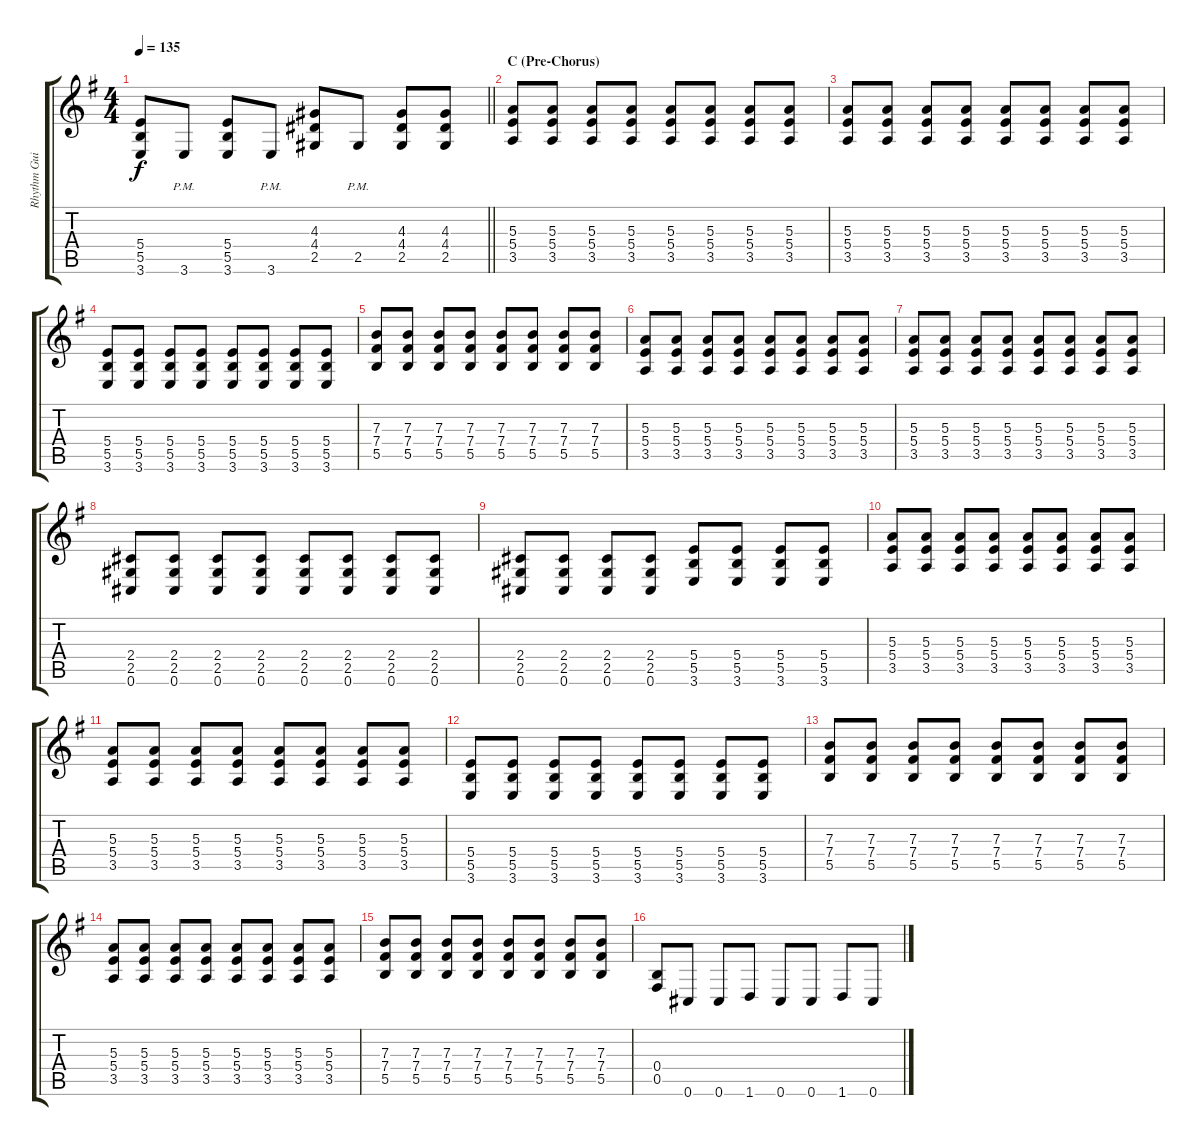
\track ("Rhythm Guitar (Christofer Johnsson)" "Rhythm Gui") {instrument distortionguitar}
\staff {score tabs}
\tuning (Db4 Ab3 E3 B2 Gb2 Db2) {hide}
\ts (4 4)
\tempo 135
\clef g2
\barLineRight lightlight
\ks eminor
(5.4 5.5 3.6).8{dy f} 3.6{pm}.8 (5.4 5.5 3.6).8 3.6{pm}.8 (4.3 4.4 2.5).8 2.5{pm}.8 (4.3 4.4 2.5).8 (4.3 4.4 2.5).8 |
\section ("" "C (Pre-Chorus)")
(5.3 5.4 3.5).8{volume 13 instrument distortionguitar} (5.3 5.4 3.5).8 (5.3 5.4 3.5).8 (5.3 5.4 3.5).8 (5.3 5.4 3.5).8 (5.3 5.4 3.5).8 (5.3 5.4 3.5).8 (5.3 5.4 3.5).8 |
(5.3 5.4 3.5).8 (5.3 5.4 3.5).8 (5.3 5.4 3.5).8 (5.3 5.4 3.5).8 (5.3 5.4 3.5).8 (5.3 5.4 3.5).8 (5.3 5.4 3.5).8 (5.3 5.4 3.5).8 |
(5.4 5.5 3.6).8 (5.4 5.5 3.6).8 (5.4 5.5 3.6).8 (5.4 5.5 3.6).8 (5.4 5.5 3.6).8 (5.4 5.5 3.6).8 (5.4 5.5 3.6).8 (5.4 5.5 3.6).8 |
(7.3 7.4 5.5).8 (7.3 7.4 5.5).8 (7.3 7.4 5.5).8 (7.3 7.4 5.5).8 (7.3 7.4 5.5).8 (7.3 7.4 5.5).8 (7.3 7.4 5.5).8 (7.3 7.4 5.5).8 |
(5.3 5.4 3.5).8 (5.3 5.4 3.5).8 (5.3 5.4 3.5).8 (5.3 5.4 3.5).8 (5.3 5.4 3.5).8 (5.3 5.4 3.5).8 (5.3 5.4 3.5).8 (5.3 5.4 3.5).8 |
(5.3 5.4 3.5).8 (5.3 5.4 3.5).8 (5.3 5.4 3.5).8 (5.3 5.4 3.5).8 (5.3 5.4 3.5).8 (5.3 5.4 3.5).8 (5.3 5.4 3.5).8 (5.3 5.4 3.5).8 |
(2.4 2.5 0.6).8 (2.4 2.5 0.6).8 (2.4 2.5 0.6).8 (2.4 2.5 0.6).8 (2.4 2.5 0.6).8 (2.4 2.5 0.6).8 (2.4 2.5 0.6).8 (2.4 2.5 0.6).8 |
(2.4 2.5 0.6).8 (2.4 2.5 0.6).8 (2.4 2.5 0.6).8 (2.4 2.5 0.6).8 (5.4 5.5 3.6).8 (5.4 5.5 3.6).8 (5.4 5.5 3.6).8 (5.4 5.5 3.6).8 |
(5.3 5.4 3.5).8 (5.3 5.4 3.5).8 (5.3 5.4 3.5).8 (5.3 5.4 3.5).8 (5.3 5.4 3.5).8 (5.3 5.4 3.5).8 (5.3 5.4 3.5).8 (5.3 5.4 3.5).8 |
(5.3 5.4 3.5).8 (5.3 5.4 3.5).8 (5.3 5.4 3.5).8 (5.3 5.4 3.5).8 (5.3 5.4 3.5).8 (5.3 5.4 3.5).8 (5.3 5.4 3.5).8 (5.3 5.4 3.5).8 |
(5.4 5.5 3.6).8 (5.4 5.5 3.6).8 (5.4 5.5 3.6).8 (5.4 5.5 3.6).8 (5.4 5.5 3.6).8 (5.4 5.5 3.6).8 (5.4 5.5 3.6).8 (5.4 5.5 3.6).8 |
(7.3 7.4 5.5).8 (7.3 7.4 5.5).8 (7.3 7.4 5.5).8 (7.3 7.4 5.5).8 (7.3 7.4 5.5).8 (7.3 7.4 5.5).8 (7.3 7.4 5.5).8 (7.3 7.4 5.5).8 |
(5.3 5.4 3.5).8 (5.3 5.4 3.5).8 (5.3 5.4 3.5).8 (5.3 5.4 3.5).8 (5.3 5.4 3.5).8 (5.3 5.4 3.5).8 (5.3 5.4 3.5).8 (5.3 5.4 3.5).8 |
(7.3 7.4 5.5).8 (7.3 7.4 5.5).8 (7.3 7.4 5.5).8 (7.3 7.4 5.5).8 (7.3 7.4 5.5).8 (7.3 7.4 5.5).8 (7.3 7.4 5.5).8 (7.3 7.4 5.5).8 |
(0.4 0.5).8 0.6.8 0.6.8 1.6.8 0.6.8 0.6.8 1.6.8 0.6.8
